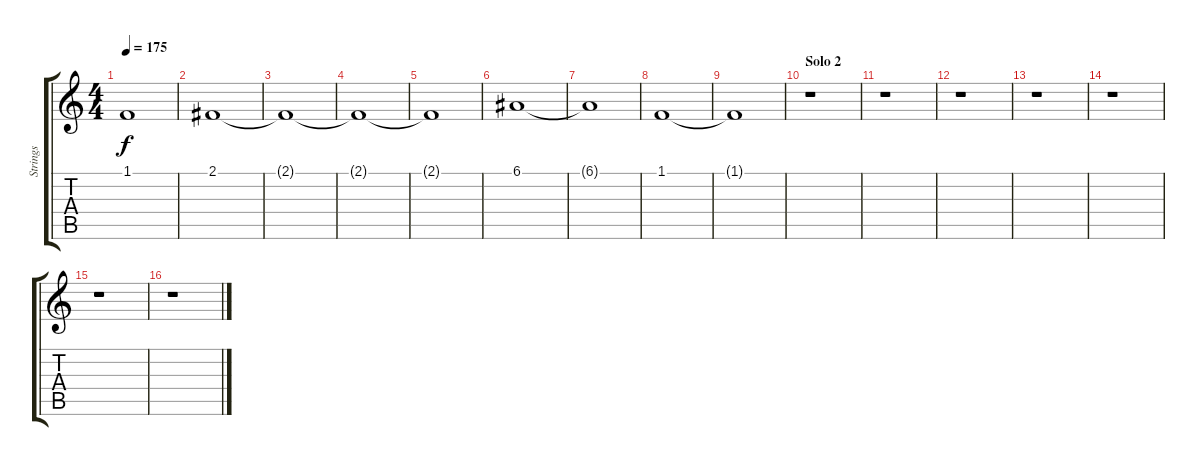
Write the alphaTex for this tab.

\track ("Strings" "Strings") {instrument stringensemble2}
\staff {score tabs}
\tuning (E4 B3 G3 D3 A2 E2) {hide}
\ts (4 4)
\tempo 175
\clef g2
\ks c
1.1{t}.1{dy f} |
2.1.1 |
2.1{t}.1 |
2.1{t}.1 |
2.1{t}.1 |
6.1.1 |
6.1{t}.1 |
1.1.1 |
1.1{t}.1 |
\section ("" "Solo 2")
r.1 |
r.1 |
r.1 |
r.1 |
r.1 |
r.1 |
r.1
